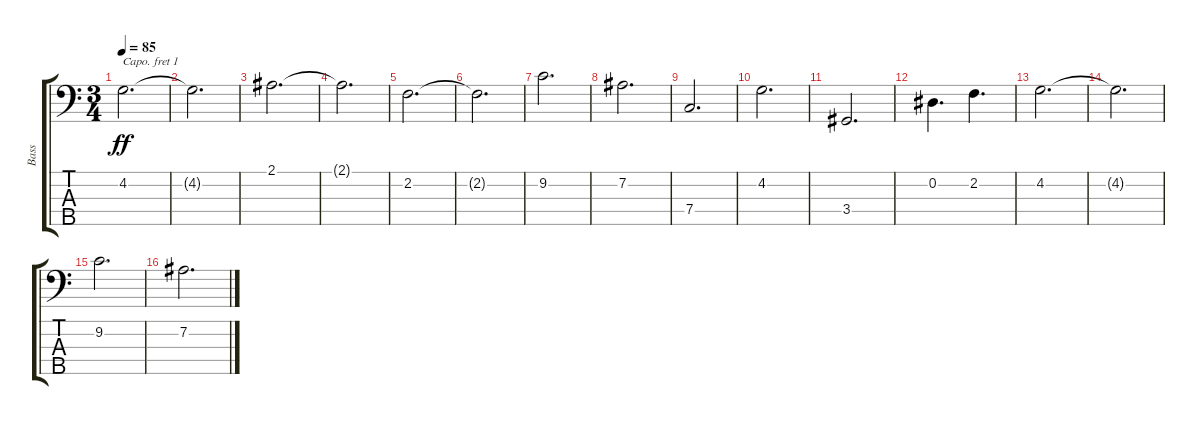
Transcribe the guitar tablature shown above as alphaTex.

\track ("Bass" "Bass") {instrument contrabass}
\staff {score tabs}
\capo 1
\tuning (G2 D2 A1 E1 B0) {hide}
\ts (3 4)
\tempo 85
\clef f4
\ks c
4.2.2{d dy ff} |
4.2{t}.2{d} |
2.1.2{d} |
2.1{t}.2{d} |
2.2.2{d} |
2.2{t}.2{d} |
9.2.2{d} |
7.2.2{d} |
7.4.2{d} |
4.2.2{d} |
3.4.2{d} |
0.2.4{d} 2.2.4{d} |
4.2.2{d} |
4.2{t}.2{d} |
9.2.2{d} |
7.2.2{d}
